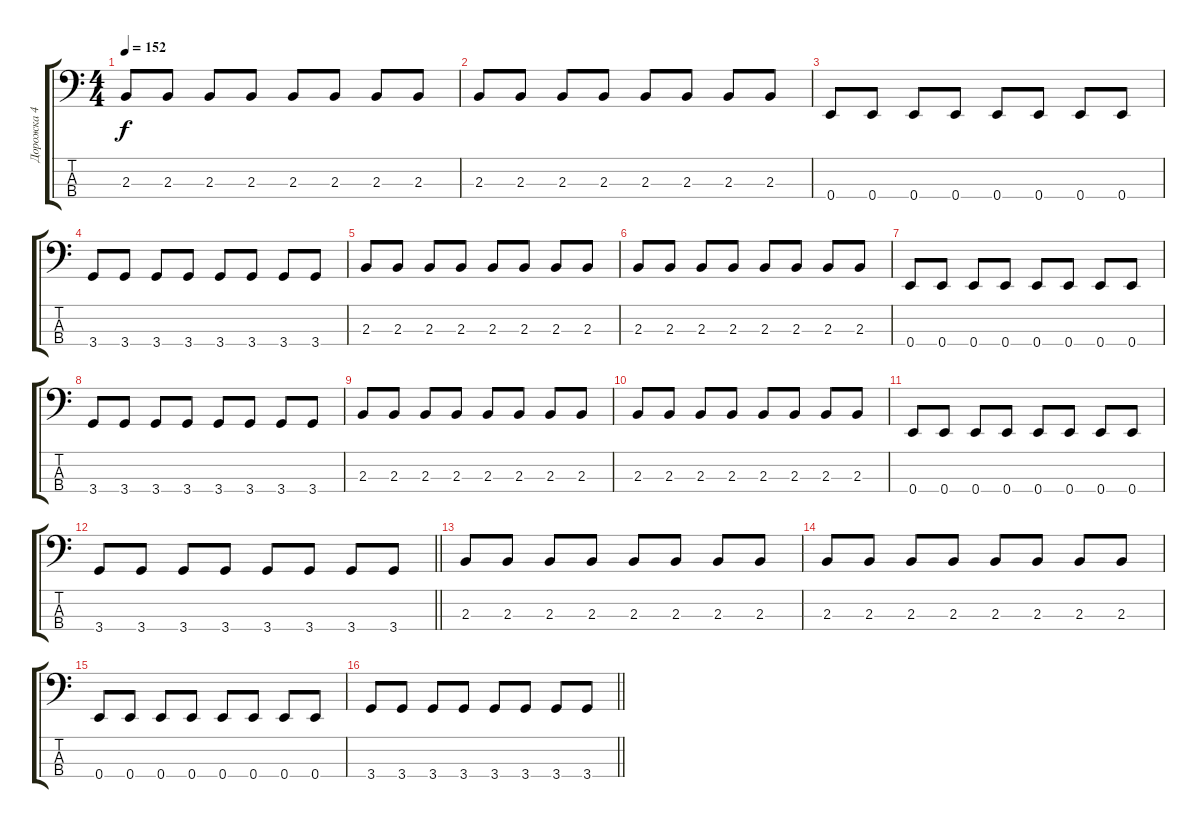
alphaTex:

\track ("Дорожка 4" "Дорожка 4") {instrument electricbasspick}
\staff {score tabs}
\tuning (G2 D2 A1 E1) {hide}
\ts (4 4)
\tempo 152
\clef f4
\ks c
2.3.8{dy f} 2.3.8 2.3.8 2.3.8 2.3.8 2.3.8 2.3.8 2.3.8 |
2.3.8 2.3.8 2.3.8 2.3.8 2.3.8 2.3.8 2.3.8 2.3.8 |
0.4.8 0.4.8 0.4.8 0.4.8 0.4.8 0.4.8 0.4.8 0.4.8 |
3.4.8 3.4.8 3.4.8 3.4.8 3.4.8 3.4.8 3.4.8 3.4.8 |
2.3.8 2.3.8 2.3.8 2.3.8 2.3.8 2.3.8 2.3.8 2.3.8 |
2.3.8 2.3.8 2.3.8 2.3.8 2.3.8 2.3.8 2.3.8 2.3.8 |
0.4.8 0.4.8 0.4.8 0.4.8 0.4.8 0.4.8 0.4.8 0.4.8 |
3.4.8 3.4.8 3.4.8 3.4.8 3.4.8 3.4.8 3.4.8 3.4.8 |
2.3.8 2.3.8 2.3.8 2.3.8 2.3.8 2.3.8 2.3.8 2.3.8 |
2.3.8 2.3.8 2.3.8 2.3.8 2.3.8 2.3.8 2.3.8 2.3.8 |
0.4.8 0.4.8 0.4.8 0.4.8 0.4.8 0.4.8 0.4.8 0.4.8 |
\barLineRight lightlight
3.4.8 3.4.8 3.4.8 3.4.8 3.4.8 3.4.8 3.4.8 3.4.8 |
2.3.8 2.3.8 2.3.8 2.3.8 2.3.8 2.3.8 2.3.8 2.3.8 |
2.3.8 2.3.8 2.3.8 2.3.8 2.3.8 2.3.8 2.3.8 2.3.8 |
0.4.8 0.4.8 0.4.8 0.4.8 0.4.8 0.4.8 0.4.8 0.4.8 |
\barLineRight lightlight
3.4.8 3.4.8 3.4.8 3.4.8 3.4.8 3.4.8 3.4.8 3.4.8
